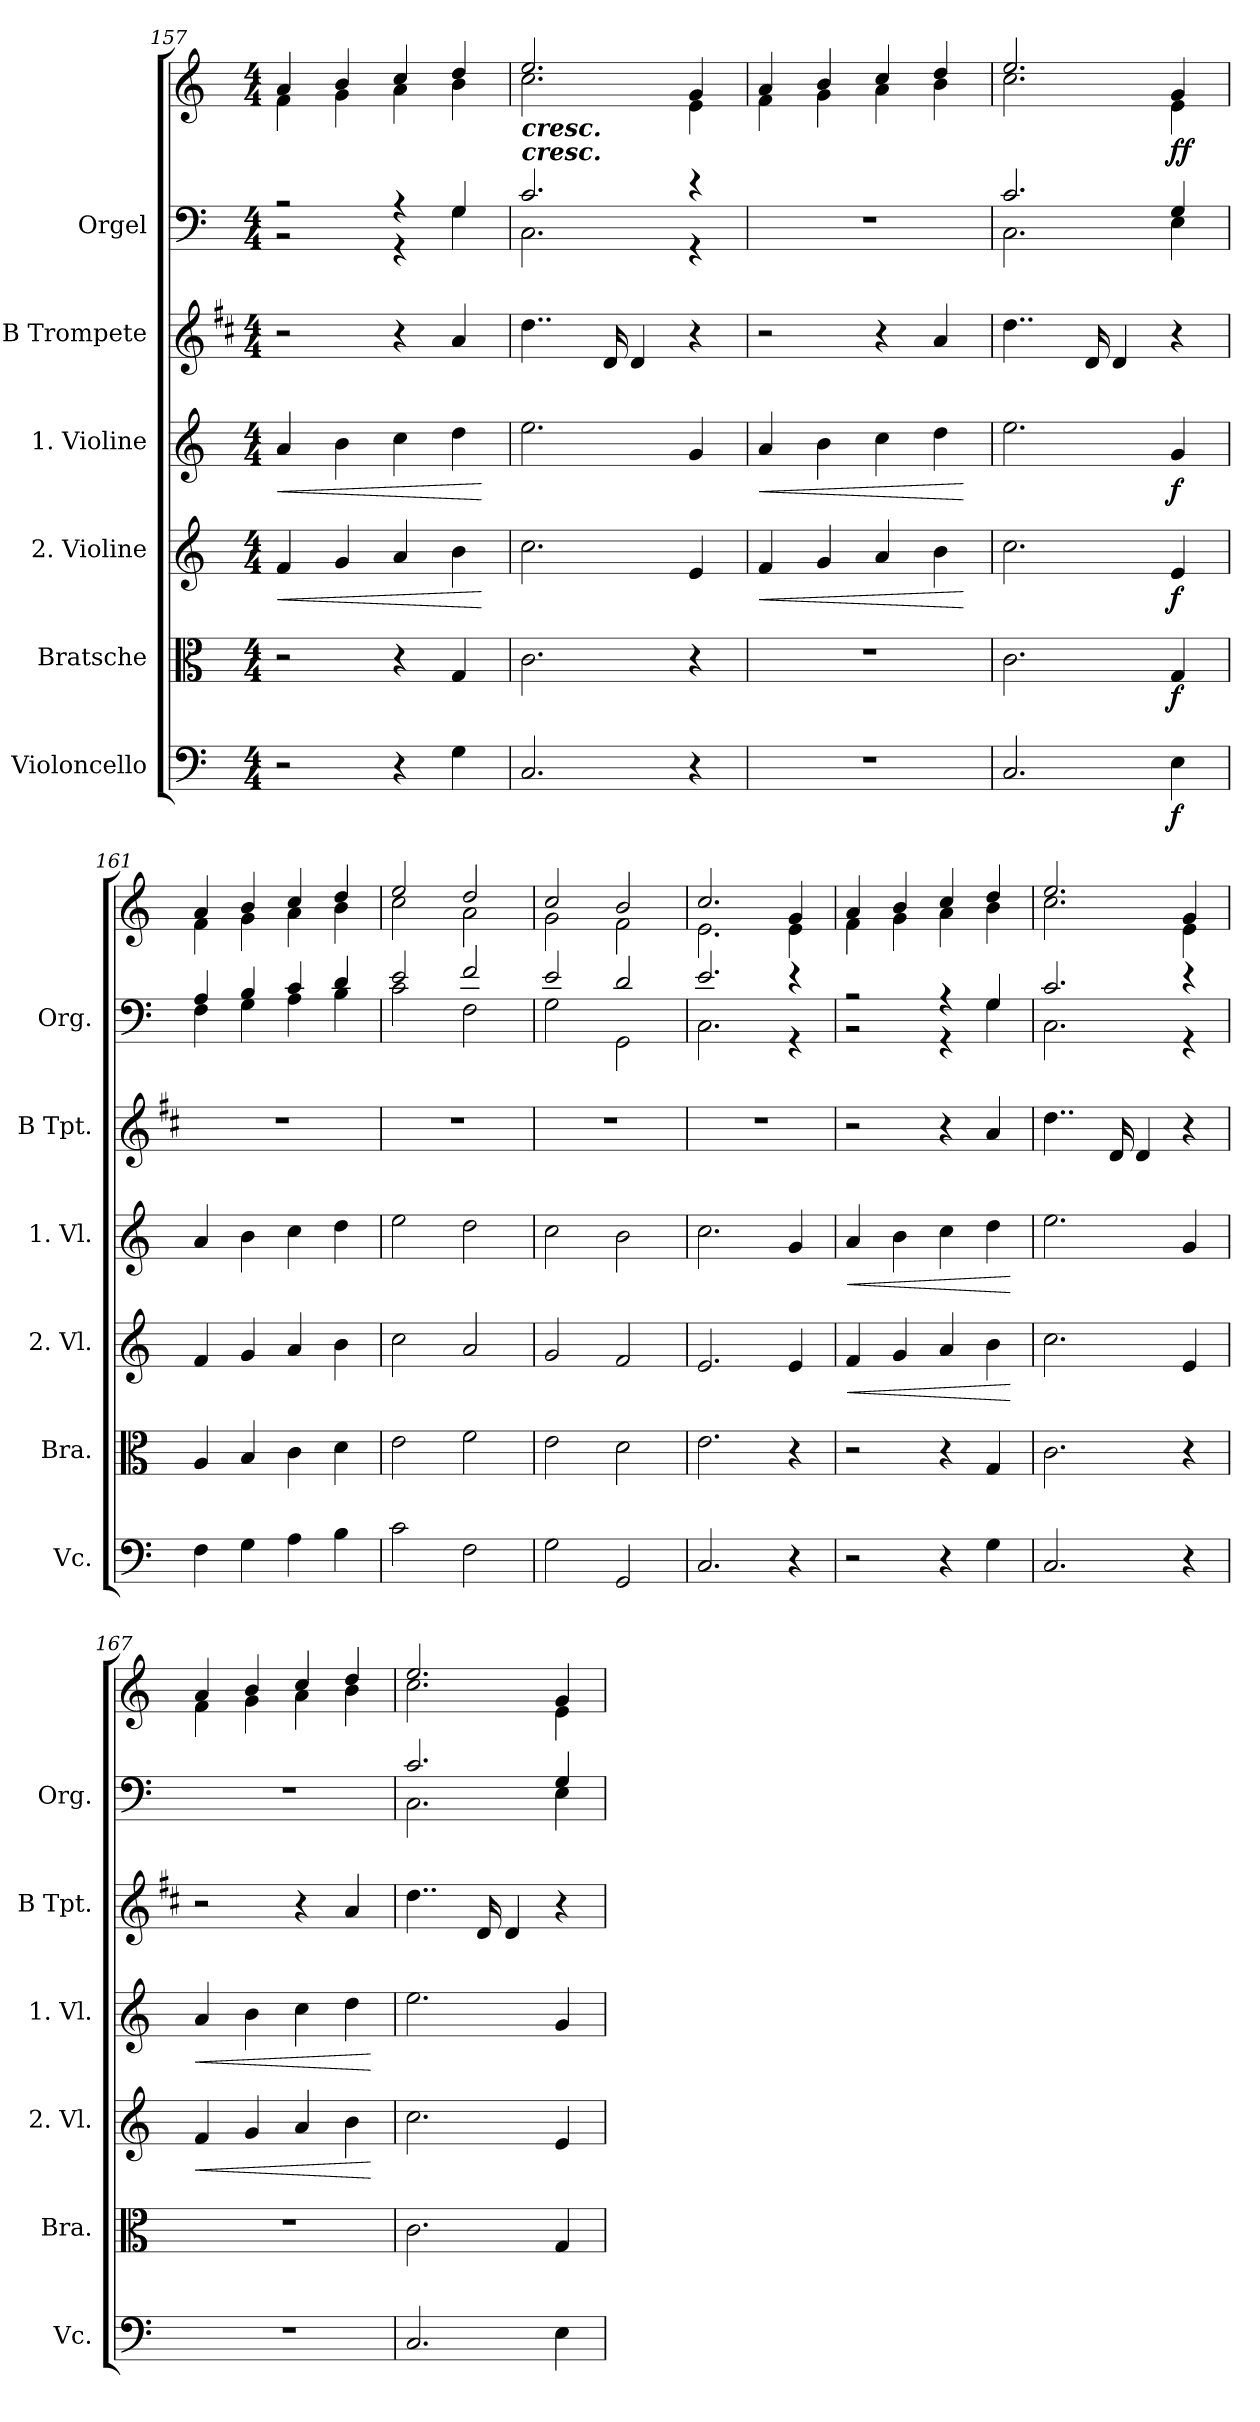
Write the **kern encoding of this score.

**kern	**dynam	**kern	**dynam	**kern	**dynam	**kern	**dynam	**kern	**kern	**kern	**dynam
*part6	*part6	*part5	*part5	*part4	*part4	*part3	*part3	*part2	*part1	*part1	*part1
*staff7	*staff7	*staff6	*staff6	*staff5	*staff5	*staff4	*staff4	*staff3	*staff2	*staff1	*staff1/2
*I"Violoncello	*	*I"Bratsche	*	*I"2. Violine	*	*I"1. Violine	*	*I"B Trompete	*I"Orgel	*	*
*I'Vc.	*	*I'Bra.	*	*I'2. Vl.	*	*I'1. Vl.	*	*I'B Tpt.	*I'Org.	*	*
*clefF4	*	*clefC3	*	*clefG2	*	*clefG2	*	*clefG2	*clefF4	*clefG2	*
*	*	*	*	*	*	*	*	*ITrd1c2	*	*	*
*k[]	*	*k[]	*	*k[]	*	*k[]	*	*k[]	*k[]	*k[]	*
*M4/4	*	*M4/4	*	*M4/4	*	*M4/4	*	*M4/4	*M4/4	*M4/4	*
=157	=157	=157	=157	=157	=157	=157	=157	=157	=157	=157	=157
!	!	!	!	!	!LO:HP:b	!	!LO:HP:b	!	!	!	!
*	*	*	*	*	*	*	*	*	*^	*^	*
2r	.	2r	.	4f/	<	4a/	<	2r	2r	2r	4a/	4f\	.
.	.	.	.	4g/	.	4b\	.	.	.	.	4b/	4g\	.
4r	.	4r	.	4a/	.	4cc\	.	4r	4r	4r	4cc/	4a\	.
4G\	.	4G/	.	4b\	.	4dd\	.	4g/	4G/	4G\	4dd/	4b\	.
*	*	*	*	*	*	*	*	*	*v	*v	*	*	*
*	*	*	*	*	*	*	*	*	*	*v	*v	*
.	.	.	.	.	[	.	[	.	.	.	.
=158	=158	=158	=158	=158	=158	=158	=158	=158	=158	=158	=158
*	*	*	*	*	*	*	*	*	*^	*^	*
!	!	!	!	!	!	!	!	!	!	!	!LO:TX:b:Bi:t=cresc.	!	!
!	!	!	!	!	!	!	!	!	!	!	!LO:TX:b:Bi:t=cresc.	!	!
2.C/	.	2.c\	.	2.cc\	.	2.ee\	.	4..cc\	2.c/	2.C\	2.ee/	2.cc\	.
.	.	.	.	.	.	.	.	16c/	.	.	.	.	.
.	.	.	.	.	.	.	.	4c/	.	.	.	.	.
4r	.	4r	.	4e/	.	4g/	.	4r	4r	4r	4g/	4e\	.
=159	=159	=159	=159	=159	=159	=159	=159	=159	=159	=159	=159	=159	=159
!	!	!	!	!	!LO:HP:b	!	!LO:HP:b	!	!	!	!	!	!
*	*	*	*	*	*	*	*	*	*v	*v	*	*	*
1r	.	1r	.	4f/	<	4a/	<	2r	1r	4a/	4f\	.
.	.	.	.	4g/	.	4b\	.	.	.	4b/	4g\	.
.	.	.	.	4a/	.	4cc\	.	4r	.	4cc/	4a\	.
.	.	.	.	4b\	.	4dd\	.	4g/	.	4dd/	4b\	.
*	*	*	*	*	*	*	*	*	*	*v	*v	*
.	.	.	.	.	[	.	[	.	.	.	.
!!LO:PB:g=z
=160	=160	=160	=160	=160	=160	=160	=160	=160	=160	=160	=160
*	*	*	*	*	*	*	*	*	*^	*^	*
2.C/	.	2.c\	.	2.cc\	.	2.ee\	.	4..cc\	2.c/	2.C\	2.ee/	2.cc\	.
.	.	.	.	.	.	.	.	16c/	.	.	.	.	.
.	.	.	.	.	.	.	.	4c/	.	.	.	.	.
!	!LO:DY:b	!	!LO:DY:b	!	!LO:DY:b	!	!LO:DY:b	!	!	!	!	!	!LO:DY:b
!	!	!	!	!	!	!	!	!	!	!	!	!	!LO:DY:n=1:b
4E\	f	4G/	f	4e/	f	4g/	f	4r	4G/	4E\	4g/	4e\	f f
=161	=161	=161	=161	=161	=161	=161	=161	=161	=161	=161	=161	=161	=161
4F\	.	4A/	.	4f/	.	4a/	.	1r	4A/	4F\	4a/	4f\	.
4G\	.	4B/	.	4g/	.	4b\	.	.	4B/	4G\	4b/	4g\	.
4A\	.	4c\	.	4a/	.	4cc\	.	.	4c/	4A\	4cc/	4a\	.
4B\	.	4d\	.	4b\	.	4dd\	.	.	4d/	4B\	4dd/	4b\	.
=162	=162	=162	=162	=162	=162	=162	=162	=162	=162	=162	=162	=162	=162
2c\	.	2e\	.	2cc\	.	2ee\	.	1r	2e/	2c\	2ee/	2cc\	.
2F\	.	2f\	.	2a/	.	2dd\	.	.	2f/	2F\	2dd/	2a\	.
=163	=163	=163	=163	=163	=163	=163	=163	=163	=163	=163	=163	=163	=163
2G\	.	2e\	.	2g/	.	2cc\	.	1r	2e/	2G\	2cc/	2g\	.
2GG/	.	2d\	.	2f/	.	2b\	.	.	2d/	2GG\	2b/	2f\	.
=164	=164	=164	=164	=164	=164	=164	=164	=164	=164	=164	=164	=164	=164
2.C/	.	2.e\	.	2.e/	.	2.cc\	.	1r	2.e/	2.C\	2.cc/	2.e\	.
4r	.	4r	.	4e/	.	4g/	.	.	4r	4r	4g/	4e\	.
=165	=165	=165	=165	=165	=165	=165	=165	=165	=165	=165	=165	=165	=165
!	!	!	!	!	!LO:HP:b	!	!LO:HP:b	!	!	!	!	!	!
2r	.	2r	.	4f/	<	4a/	<	2r	2r	2r	4a/	4f\	.
.	.	.	.	4g/	.	4b\	.	.	.	.	4b/	4g\	.
4r	.	4r	.	4a/	.	4cc\	.	4r	4r	4r	4cc/	4a\	.
4G\	.	4G/	.	4b\	.	4dd\	.	4g/	4G/	4G\	4dd/	4b\	.
*	*	*	*	*	*	*	*	*	*v	*v	*	*	*
*	*	*	*	*	*	*	*	*	*	*v	*v	*
.	.	.	.	.	[	.	[	.	.	.	.
=166	=166	=166	=166	=166	=166	=166	=166	=166	=166	=166	=166
*	*	*	*	*	*	*	*	*	*^	*^	*
2.C/	.	2.c\	.	2.cc\	.	2.ee\	.	4..cc\	2.c/	2.C\	2.ee/	2.cc\	.
.	.	.	.	.	.	.	.	16c/	.	.	.	.	.
.	.	.	.	.	.	.	.	4c/	.	.	.	.	.
4r	.	4r	.	4e/	.	4g/	.	4r	4r	4r	4g/	4e\	.
!!LO:LB:g=z	!!
=167	=167	=167	=167	=167	=167	=167	=167	=167	=167	=167	=167	=167	=167
!	!	!	!	!	!LO:HP:b	!	!LO:HP:b	!	!	!	!	!	!
*	*	*	*	*	*	*	*	*	*v	*v	*	*	*
1r	.	1r	.	4f/	<	4a/	<	2r	1r	4a/	4f\	.
.	.	.	.	4g/	.	4b\	.	.	.	4b/	4g\	.
.	.	.	.	4a/	.	4cc\	.	4r	.	4cc/	4a\	.
.	.	.	.	4b\	.	4dd\	.	4g/	.	4dd/	4b\	.
*	*	*	*	*	*	*	*	*	*	*v	*v	*
.	.	.	.	.	[	.	[	.	.	.	.
=168	=168	=168	=168	=168	=168	=168	=168	=168	=168	=168	=168
*	*	*	*	*	*	*	*	*	*^	*^	*
2.C/	.	2.c\	.	2.cc\	.	2.ee\	.	4..cc\	2.c/	2.C\	2.ee/	2.cc\	.
.	.	.	.	.	.	.	.	16c/	.	.	.	.	.
.	.	.	.	.	.	.	.	4c/	.	.	.	.	.
4E\	.	4G/	.	4e/	.	4g/	.	4r	4G/	4E\	4g/	4e\	.
*	*	*	*	*	*	*	*	*	*v	*v	*	*	*
*	*	*	*	*	*	*	*	*	*	*v	*v	*
=	=	=	=	=	=	=	=	=	=	=	=
*-	*-	*-	*-	*-	*-	*-	*-	*-	*-	*-	*-
